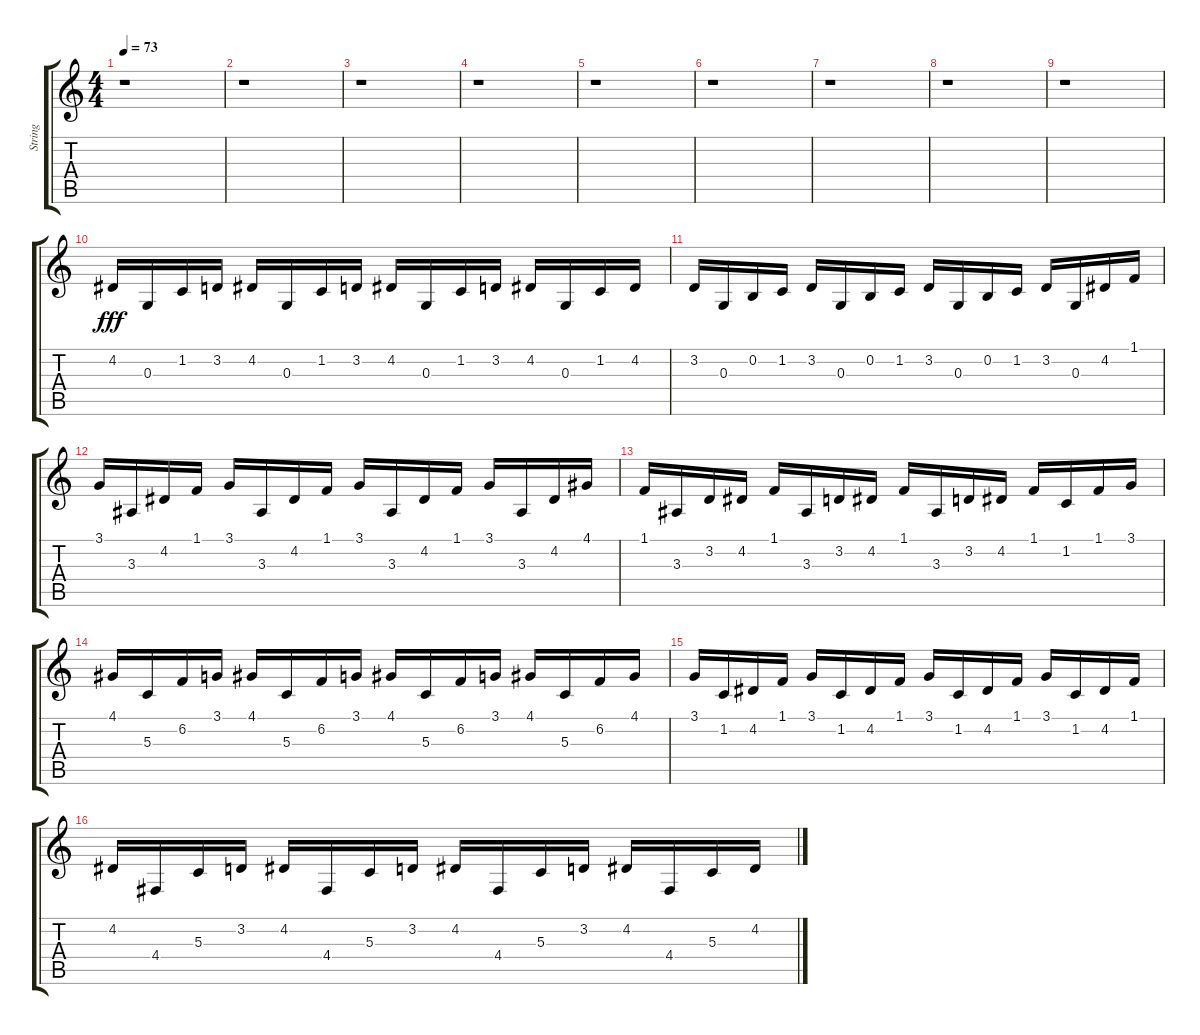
\track ("String" "String") {instrument stringensemble2}
\staff {score tabs}
\tuning (E4 B3 G3 D3 A2 E2) {hide}
\ts (4 4)
\tempo 73
\clef g2
\ks c
r.1{dy fff instrument stringensemble2} |
r.1 |
r.1 |
r.1 |
r.1 |
r.1 |
r.1 |
r.1 |
r.1 |
4.2.16 0.3.16 1.2.16 3.2.16 4.2.16 0.3.16 1.2.16 3.2.16 4.2.16 0.3.16 1.2.16 3.2.16 4.2.16 0.3.16 1.2.16 4.2.16 |
3.2.16 0.3.16 0.2.16 1.2.16 3.2.16 0.3.16 0.2.16 1.2.16 3.2.16 0.3.16 0.2.16 1.2.16 3.2.16 0.3.16 4.2.16 1.1.16 |
3.1.16 3.3.16 4.2.16 1.1.16 3.1.16 3.3.16 4.2.16 1.1.16 3.1.16 3.3.16 4.2.16 1.1.16 3.1.16 3.3.16 4.2.16 4.1.16 |
1.1.16 3.3.16 3.2.16 4.2.16 1.1.16 3.3.16 3.2.16 4.2.16 1.1.16 3.3.16 3.2.16 4.2.16 1.1.16 1.2.16 1.1.16 3.1.16 |
4.1.16 5.3.16 6.2.16 3.1.16 4.1.16 5.3.16 6.2.16 3.1.16 4.1.16 5.3.16 6.2.16 3.1.16 4.1.16 5.3.16 6.2.16 4.1.16 |
3.1.16 1.2.16 4.2.16 1.1.16 3.1.16 1.2.16 4.2.16 1.1.16 3.1.16 1.2.16 4.2.16 1.1.16 3.1.16 1.2.16 4.2.16 1.1.16 |
4.2.16 4.4.16 5.3.16 3.2.16 4.2.16 4.4.16 5.3.16 3.2.16 4.2.16 4.4.16 5.3.16 3.2.16 4.2.16 4.4.16 5.3.16 4.2.16
